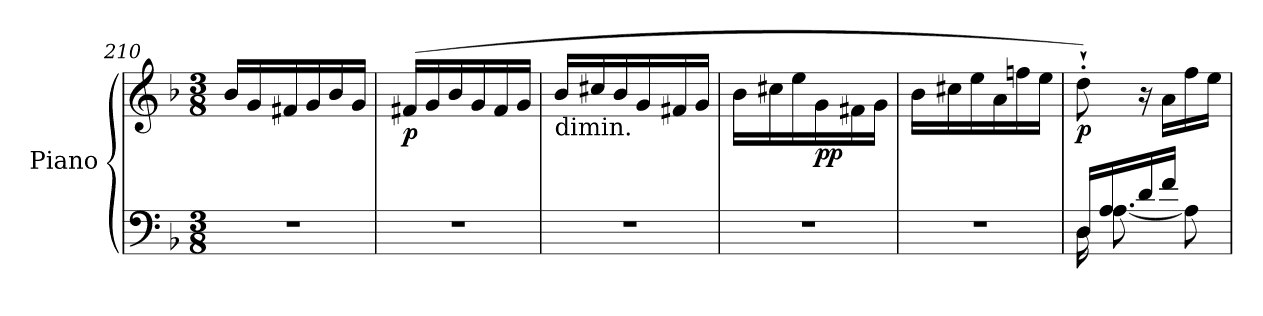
**kern	**kern	**dynam
*part1	*part1	*part1
*staff2	*staff1	*staff1/2
*I"Piano	*	*
*I'Pno	*	*
*clefF4	*clefG2	*
*k[b-]	*k[b-]	*
*F:	*F:	*
*M3/8	*M3/8	*
=210	=210	=210
4.r	16b-/LL	.
.	16g/	.
.	16f#X/	.
.	16g/	.
.	16b-/	.
.	16g/JJ	.
!!LO:PB:g=z
=211	=211	=211
!	!	!LO:DY:b
4.r	(16f#X/LL	p
.	16g/	.
.	16b-/	.
.	16g/	.
.	16f#/	.
.	16g/JJ	.
!!LO:PB:g=z
=212	=212	=212
!	!LO:TX:b:t=dimin.	!
4.r	16b-/LL	.
.	16cc#X/	.
.	16b-/	.
.	16g/	.
.	16f#X/	.
.	16g/JJ	.
=213	=213	=213
4.r	16b-\LL	.
.	16cc#X\	.
.	16ee\	.
!	!	!LO:DY:b
.	16g\	pp
.	16f#X\	.
.	16g\JJ	.
=214	=214	=214
4.r	16b-\LL	.
.	16cc#X\	.
.	16ee\	.
.	16a\	.
.	16ffn\	.
.	16ee\JJ	.
=215	=215	=215
*^	*	*
!	!	!	!LO:DY:b
16D/LL	16D\	8dd`'\)	p
16A/	[8.A\	.	.
16d/	.	16r	.
16f/JJ	.	16a\LL	.
8ryy	8A\]	16ff\	.
.	.	16ee\JJ	.
*v	*v	*	*
=	=	=
*-	*-	*-
